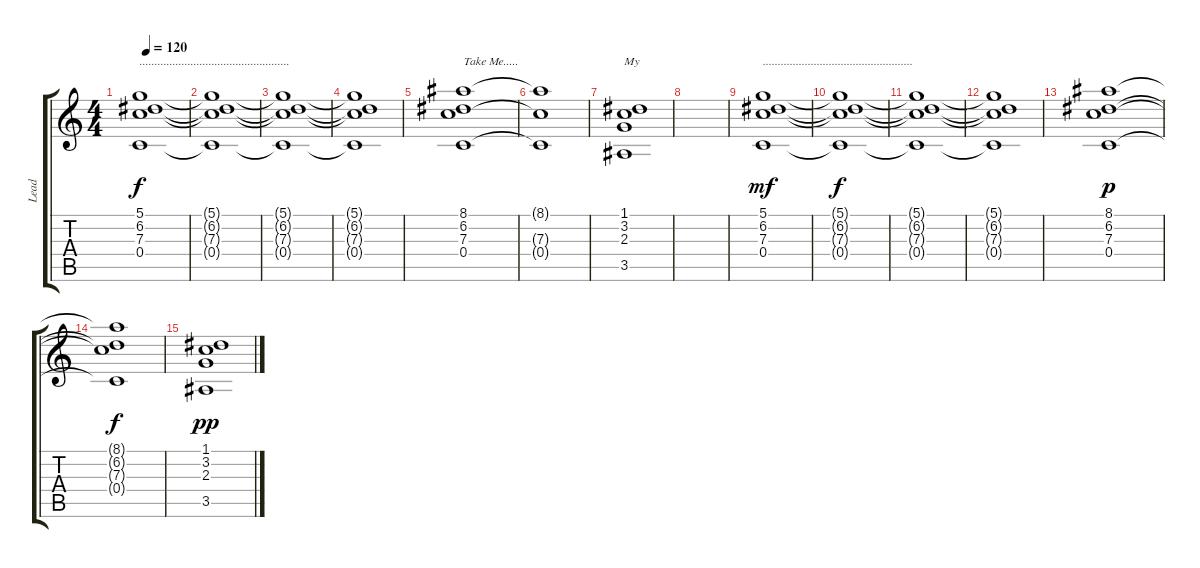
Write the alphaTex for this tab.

\track ("Lead" "Lead") {instrument distortionguitar}
\staff {score tabs}
\tuning (D4 A3 F3 C3 G2 C2) {hide}
\ts (4 4)
\tempo 120
\clef g2
\ks c
(5.1 6.2 7.3 0.4).1{txt ".................................................." dy f} |
(5.1{t} 6.2{t} 7.3{t} 0.4{t}).1 |
(5.1{t} 6.2{t} 7.3{t} 0.4{t}).1 |
(5.1{t} 6.2{t} 7.3{t} 0.4{t}).1 |
(8.1 6.2 7.3 0.4).1{txt "Take Me....."} |
(8.1{t} 7.3{t} 0.4{t}).1 |
(1.1 3.2 2.3 3.5).1{txt "My"} |
|
(5.1 6.2 7.3 0.4).1{txt ".................................................." dy mf} |
(5.1{t} 6.2{t} 7.3{t} 0.4{t}).1{dy f} |
(5.1{t} 6.2{t} 7.3{t} 0.4{t}).1 |
(5.1{t} 6.2{t} 7.3{t} 0.4{t}).1 |
(8.1 6.2 7.3 0.4).1{dy p} |
(8.1{t} 6.2{t} 7.3{t} 0.4{t}).1{dy f} |
(1.1 3.2 2.3 3.5).1{dy pp}
